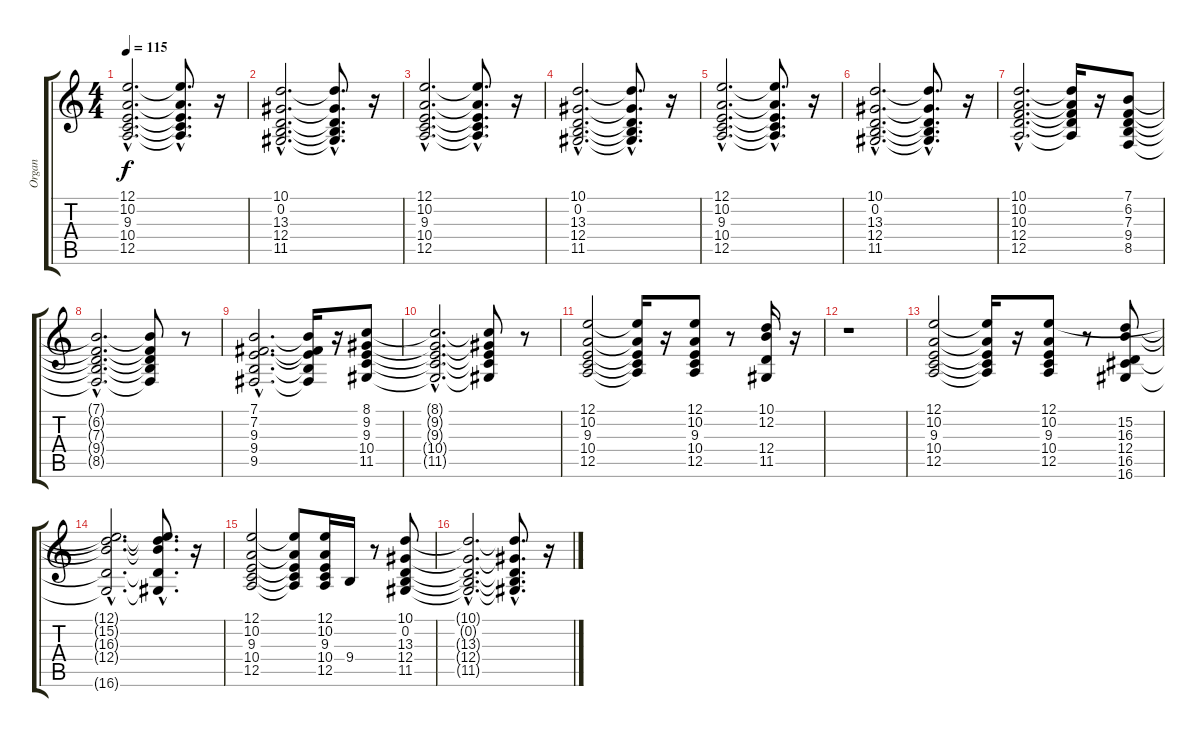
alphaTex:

\track ("Organ" "Organ") {instrument rockorgan}
\staff {score tabs}
\tuning (E4 B3 G3 D3 A2 E2) {hide}
\ts (4 4)
\tempo 115
\clef g2
\ks c
(12.1{hac} 10.2{hac} 9.3{hac} 10.4{hac} 12.5{hac}).2{d dy f} (12.1{hac t} 10.2{hac t} 9.3{hac t} 10.4{hac t} 12.5{hac t}).8{d} r.16 |
(10.1{hac} 0.2{hac} 13.3{hac} 12.4{hac} 11.5{hac}).2{d} (10.1{hac t} 0.2{hac t} 13.3{hac t} 12.4{hac t} 11.5{hac t}).8{d} r.16 |
(12.1{hac} 10.2{hac} 9.3{hac} 10.4{hac} 12.5{hac}).2{d} (12.1{hac t} 10.2{hac t} 9.3{hac t} 10.4{hac t} 12.5{hac t}).8{d} r.16 |
(10.1{hac} 0.2{hac} 13.3{hac} 12.4{hac} 11.5{hac}).2{d} (10.1{hac t} 0.2{hac t} 13.3{hac t} 12.4{hac t} 11.5{hac t}).8{d} r.16 |
(12.1{hac} 10.2{hac} 9.3{hac} 10.4{hac} 12.5{hac}).2{d} (12.1{hac t} 10.2{hac t} 9.3{hac t} 10.4{hac t} 12.5{hac t}).8{d} r.16 |
(10.1{hac} 0.2{hac} 13.3{hac} 12.4{hac} 11.5{hac}).2{d} (10.1{hac t} 0.2{hac t} 13.3{hac t} 12.4{hac t} 11.5{hac t}).8{d} r.16 |
(10.1{hac} 10.2{hac} 10.3{hac} 12.4{hac} 12.5{hac}).2{d} (10.1{t} 10.2{t} 10.3{t} 12.4{t} 12.5{t}).16 r.16 (7.1 6.2 7.3 9.4 8.5).8 |
(7.1{hac t} 6.2{hac t} 7.3{hac t} 9.4{hac t} 8.5{hac t}).2{d} (7.1{t} 6.2{t} 7.3{t} 9.4{t} 8.5{t}).8 r.8 |
(7.1{hac} 7.2{hac} 9.3{hac} 9.4{hac} 9.5{hac}).2{d} (7.1{t} 7.2{t} 9.3{t} 9.4{t} 9.5{t}).16 r.16 (8.1 9.2 9.3 10.4 11.5).8 |
(8.1{hac t} 9.2{hac t} 9.3{hac t} 10.4{hac t} 11.5{hac t}).2{d} (8.1{t} 9.2{t} 9.3{t} 10.4{t} 11.5{t}).8 r.8 |
(12.1 10.2 9.3 10.4 12.5).2 (12.1{t} 10.2{t} 9.3{t} 10.4{t} 12.5{t}).16 r.16 (12.1 10.2 9.3 10.4 12.5).8 r.8 (10.1 12.2 12.4 11.5).16 r.16 |
r.1 |
(12.1 10.2 9.3 10.4 12.5).2 (12.1{t} 10.2{t} 9.3{t} 10.4{t} 12.5{t}).16 r.16 (12.1 10.2 9.3 10.4 12.5).8 r.8 (15.2 16.3 12.4 16.5 16.6).8 |
(12.1{hac t} 15.2{hac t} 16.3{hac t} 12.4{hac t} 16.6{hac t}).2{d} (12.1{hac t} 15.2{hac t} 16.3{hac t} 12.4{hac t} 16.6{hac t}).8{d} r.16 |
(12.1 10.2 9.3 10.4 12.5).2 (12.1{t} 10.2{t} 9.3{t} 10.4{t} 12.5{t}).8 (12.1 10.2 9.3 10.4 12.5).16 9.4.16 r.8 (10.1 0.2 13.3 12.4 11.5).8 |
(10.1{hac t} 0.2{hac t} 13.3{hac t} 12.4{hac t} 11.5{hac t}).2{d} (10.1{hac t} 0.2{hac t} 13.3{hac t} 12.4{hac t} 11.5{hac t}).8{d} r.16
